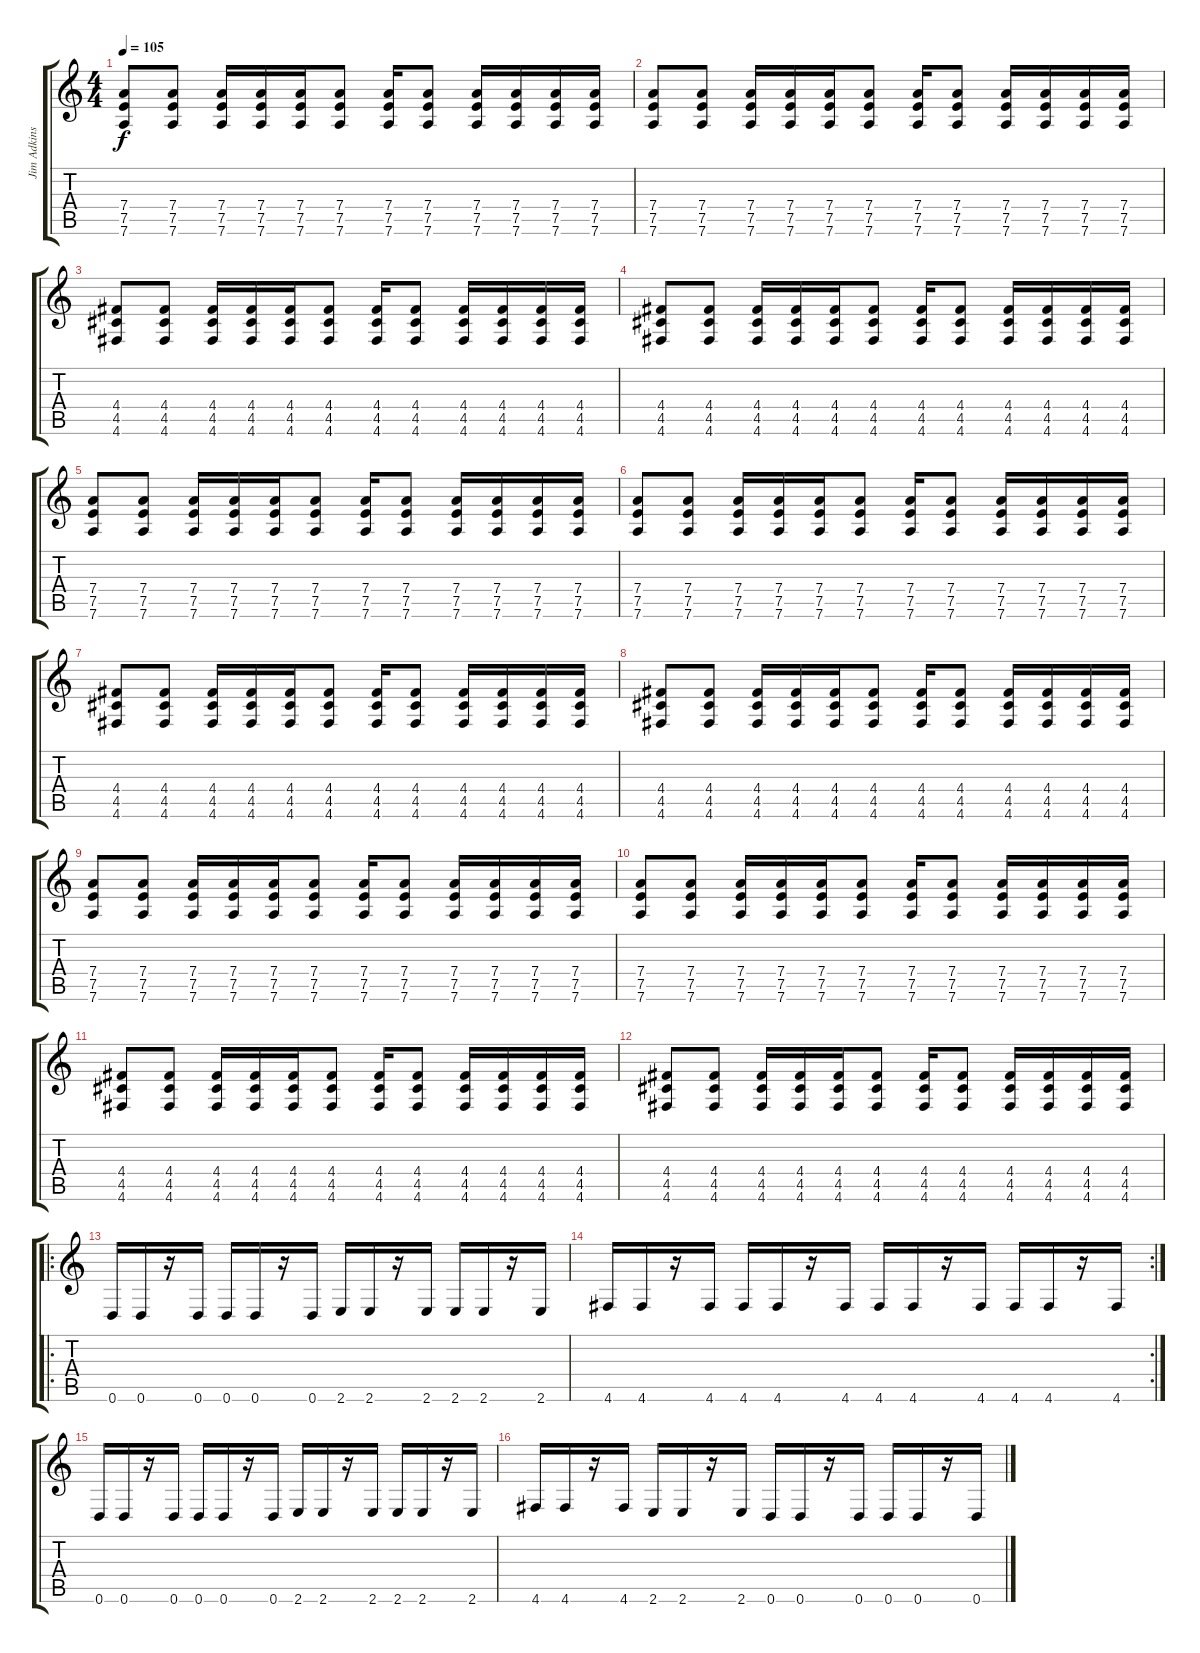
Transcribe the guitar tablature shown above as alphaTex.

\track ("Jim Adkins" "Jim Adkins") {instrument distortionguitar}
\staff {score tabs}
\tuning (E4 B3 G3 D3 A2 D2) {hide}
\ts (4 4)
\tempo 105
\clef g2
\ks c
(7.4 7.5 7.6).8{dy f} (7.4 7.5 7.6).8 (7.4 7.5 7.6).16 (7.4 7.5 7.6).16 (7.4 7.5 7.6).16 (7.4 7.5 7.6).8 (7.4 7.5 7.6).16 (7.4 7.5 7.6).8 (7.4 7.5 7.6).16 (7.4 7.5 7.6).16 (7.4 7.5 7.6).16 (7.4 7.5 7.6).16 |
(7.4 7.5 7.6).8 (7.4 7.5 7.6).8 (7.4 7.5 7.6).16 (7.4 7.5 7.6).16 (7.4 7.5 7.6).16 (7.4 7.5 7.6).8 (7.4 7.5 7.6).16 (7.4 7.5 7.6).8 (7.4 7.5 7.6).16 (7.4 7.5 7.6).16 (7.4 7.5 7.6).16 (7.4 7.5 7.6).16 |
(4.4 4.5 4.6).8 (4.4 4.5 4.6).8 (4.4 4.5 4.6).16 (4.4 4.5 4.6).16 (4.4 4.5 4.6).16 (4.4 4.5 4.6).8 (4.4 4.5 4.6).16 (4.4 4.5 4.6).8 (4.4 4.5 4.6).16 (4.4 4.5 4.6).16 (4.4 4.5 4.6).16 (4.4 4.5 4.6).16 |
(4.4 4.5 4.6).8 (4.4 4.5 4.6).8 (4.4 4.5 4.6).16 (4.4 4.5 4.6).16 (4.4 4.5 4.6).16 (4.4 4.5 4.6).8 (4.4 4.5 4.6).16 (4.4 4.5 4.6).8 (4.4 4.5 4.6).16 (4.4 4.5 4.6).16 (4.4 4.5 4.6).16 (4.4 4.5 4.6).16 |
(7.4 7.5 7.6).8 (7.4 7.5 7.6).8 (7.4 7.5 7.6).16 (7.4 7.5 7.6).16 (7.4 7.5 7.6).16 (7.4 7.5 7.6).8 (7.4 7.5 7.6).16 (7.4 7.5 7.6).8 (7.4 7.5 7.6).16 (7.4 7.5 7.6).16 (7.4 7.5 7.6).16 (7.4 7.5 7.6).16 |
(7.4 7.5 7.6).8 (7.4 7.5 7.6).8 (7.4 7.5 7.6).16 (7.4 7.5 7.6).16 (7.4 7.5 7.6).16 (7.4 7.5 7.6).8 (7.4 7.5 7.6).16 (7.4 7.5 7.6).8 (7.4 7.5 7.6).16 (7.4 7.5 7.6).16 (7.4 7.5 7.6).16 (7.4 7.5 7.6).16 |
(4.4 4.5 4.6).8 (4.4 4.5 4.6).8 (4.4 4.5 4.6).16 (4.4 4.5 4.6).16 (4.4 4.5 4.6).16 (4.4 4.5 4.6).8 (4.4 4.5 4.6).16 (4.4 4.5 4.6).8 (4.4 4.5 4.6).16 (4.4 4.5 4.6).16 (4.4 4.5 4.6).16 (4.4 4.5 4.6).16 |
(4.4 4.5 4.6).8 (4.4 4.5 4.6).8 (4.4 4.5 4.6).16 (4.4 4.5 4.6).16 (4.4 4.5 4.6).16 (4.4 4.5 4.6).8 (4.4 4.5 4.6).16 (4.4 4.5 4.6).8 (4.4 4.5 4.6).16 (4.4 4.5 4.6).16 (4.4 4.5 4.6).16 (4.4 4.5 4.6).16 |
(7.4 7.5 7.6).8 (7.4 7.5 7.6).8 (7.4 7.5 7.6).16 (7.4 7.5 7.6).16 (7.4 7.5 7.6).16 (7.4 7.5 7.6).8 (7.4 7.5 7.6).16 (7.4 7.5 7.6).8 (7.4 7.5 7.6).16 (7.4 7.5 7.6).16 (7.4 7.5 7.6).16 (7.4 7.5 7.6).16 |
(7.4 7.5 7.6).8 (7.4 7.5 7.6).8 (7.4 7.5 7.6).16 (7.4 7.5 7.6).16 (7.4 7.5 7.6).16 (7.4 7.5 7.6).8 (7.4 7.5 7.6).16 (7.4 7.5 7.6).8 (7.4 7.5 7.6).16 (7.4 7.5 7.6).16 (7.4 7.5 7.6).16 (7.4 7.5 7.6).16 |
(4.4 4.5 4.6).8 (4.4 4.5 4.6).8 (4.4 4.5 4.6).16 (4.4 4.5 4.6).16 (4.4 4.5 4.6).16 (4.4 4.5 4.6).8 (4.4 4.5 4.6).16 (4.4 4.5 4.6).8 (4.4 4.5 4.6).16 (4.4 4.5 4.6).16 (4.4 4.5 4.6).16 (4.4 4.5 4.6).16 |
(4.4 4.5 4.6).8 (4.4 4.5 4.6).8 (4.4 4.5 4.6).16 (4.4 4.5 4.6).16 (4.4 4.5 4.6).16 (4.4 4.5 4.6).8 (4.4 4.5 4.6).16 (4.4 4.5 4.6).8 (4.4 4.5 4.6).16 (4.4 4.5 4.6).16 (4.4 4.5 4.6).16 (4.4 4.5 4.6).16 |
\ro
0.6.16 0.6.16 r.16 0.6.16 0.6.16 0.6.16 r.16 0.6.16 2.6.16 2.6.16 r.16 2.6.16 2.6.16 2.6.16 r.16 2.6.16 |
\rc 2
4.6.16 4.6.16 r.16 4.6.16 4.6.16 4.6.16 r.16 4.6.16 4.6.16 4.6.16 r.16 4.6.16 4.6.16 4.6.16 r.16 4.6.16 |
0.6.16 0.6.16 r.16 0.6.16 0.6.16 0.6.16 r.16 0.6.16 2.6.16 2.6.16 r.16 2.6.16 2.6.16 2.6.16 r.16 2.6.16 |
4.6.16 4.6.16 r.16 4.6.16 2.6.16 2.6.16 r.16 2.6.16 0.6.16 0.6.16 r.16 0.6.16 0.6.16 0.6.16 r.16 0.6.16
